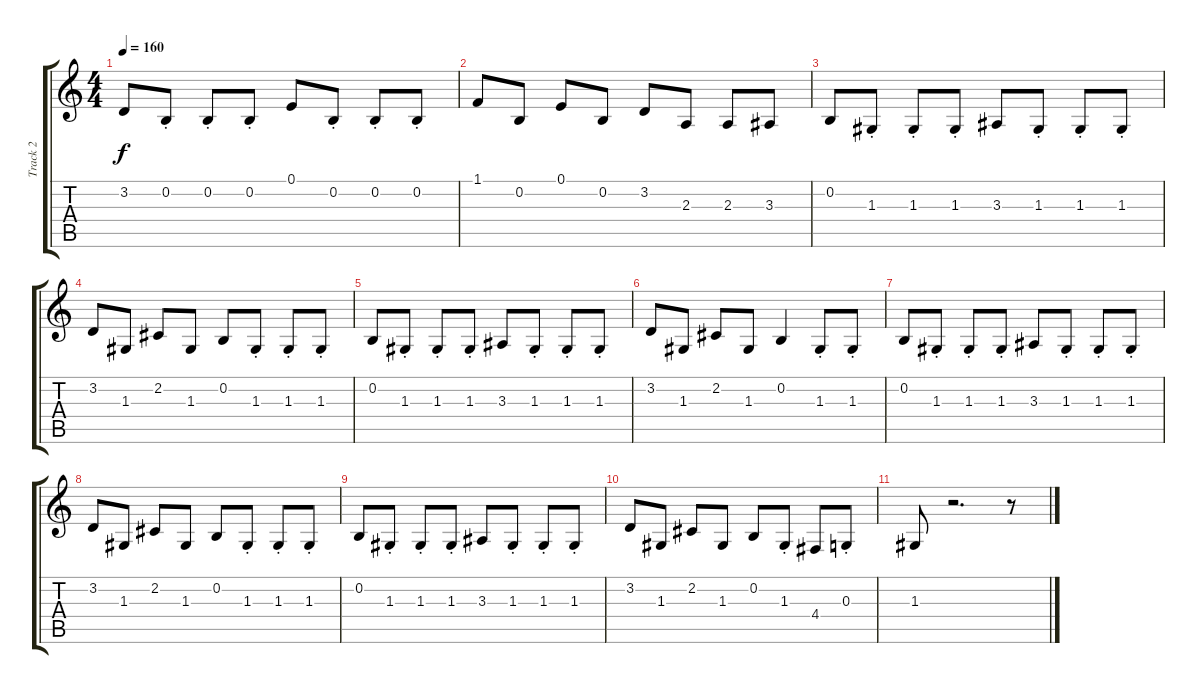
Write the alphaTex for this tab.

\track ("Track 2" "Track 2") {instrument lead2sawtooth}
\staff {score tabs}
\tuning (E4 B3 G3 D3 A2 E2) {hide}
\ts (4 4)
\tempo 160
\clef g2
\ks c
3.2.8{dy f} 0.2{st}.8 0.2{st}.8 0.2{st}.8 0.1.8 0.2{st}.8 0.2{st}.8 0.2{st}.8 |
1.1.8 0.2.8 0.1.8 0.2.8 3.2.8 2.3.8 2.3.8 3.3.8 |
0.2.8 1.3{st}.8 1.3{st}.8 1.3{st}.8 3.3.8 1.3{st}.8 1.3{st}.8 1.3{st}.8 |
3.2.8 1.3.8 2.2.8 1.3.8 0.2.8 1.3{st}.8 1.3{st}.8 1.3{st}.8 |
0.2.8 1.3{st}.8 1.3{st}.8 1.3{st}.8 3.3.8 1.3{st}.8 1.3{st}.8 1.3{st}.8 |
3.2.8 1.3.8 2.2.8 1.3.8 0.2.4 1.3{st}.8 1.3{st}.8 |
0.2.8 1.3{st}.8 1.3{st}.8 1.3{st}.8 3.3.8 1.3{st}.8 1.3{st}.8 1.3{st}.8 |
3.2.8 1.3.8 2.2.8 1.3.8 0.2.8 1.3{st}.8 1.3{st}.8 1.3{st}.8 |
0.2.8 1.3{st}.8 1.3{st}.8 1.3{st}.8 3.3.8 1.3{st}.8 1.3{st}.8 1.3{st}.8 |
3.2.8 1.3.8 2.2.8 1.3.8 0.2.8 1.3{st}.8 4.4.8 0.3{st}.8 |
1.3.8 r.2{d} r.8
